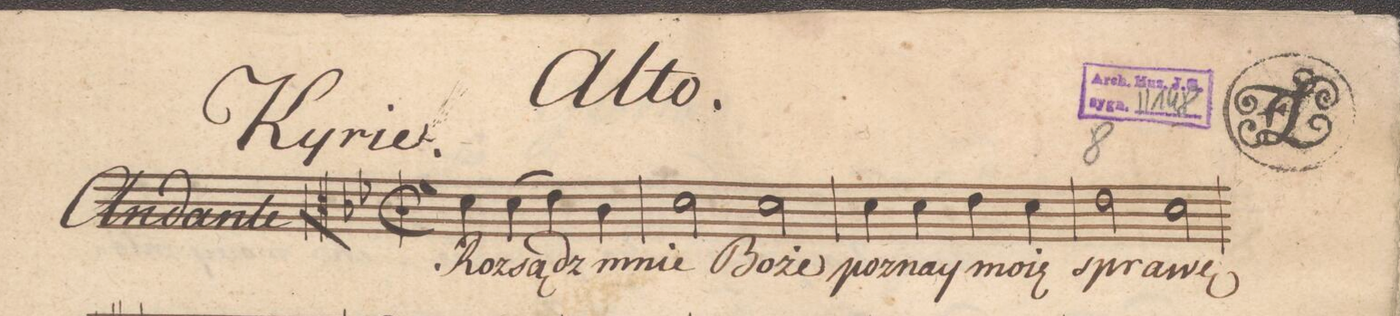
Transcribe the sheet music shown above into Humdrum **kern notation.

**kern	**text	**dynam
*I"Alto.	*	*
*clefC3	*	*
*k[b-e-]	*	*
*met(C.|)	*	*
*M2/2	*	*
4d\	Roz-	.
(4d\	-sądz	.
4e-\)	.	.
4c\	mnie	.
=2	=2	=2
*2\right	*	*
2d\	Bo-	.
2d\	-że	.
=3	=3	=3
4d\	po-	.
4d\	-znay	.
4e-\	mo-	.
4d\	-ią	.
=4	=4	=4
2e-\	spra-	.
2d\	-wę	.
=5	=5	=5
*-	*-	*-
